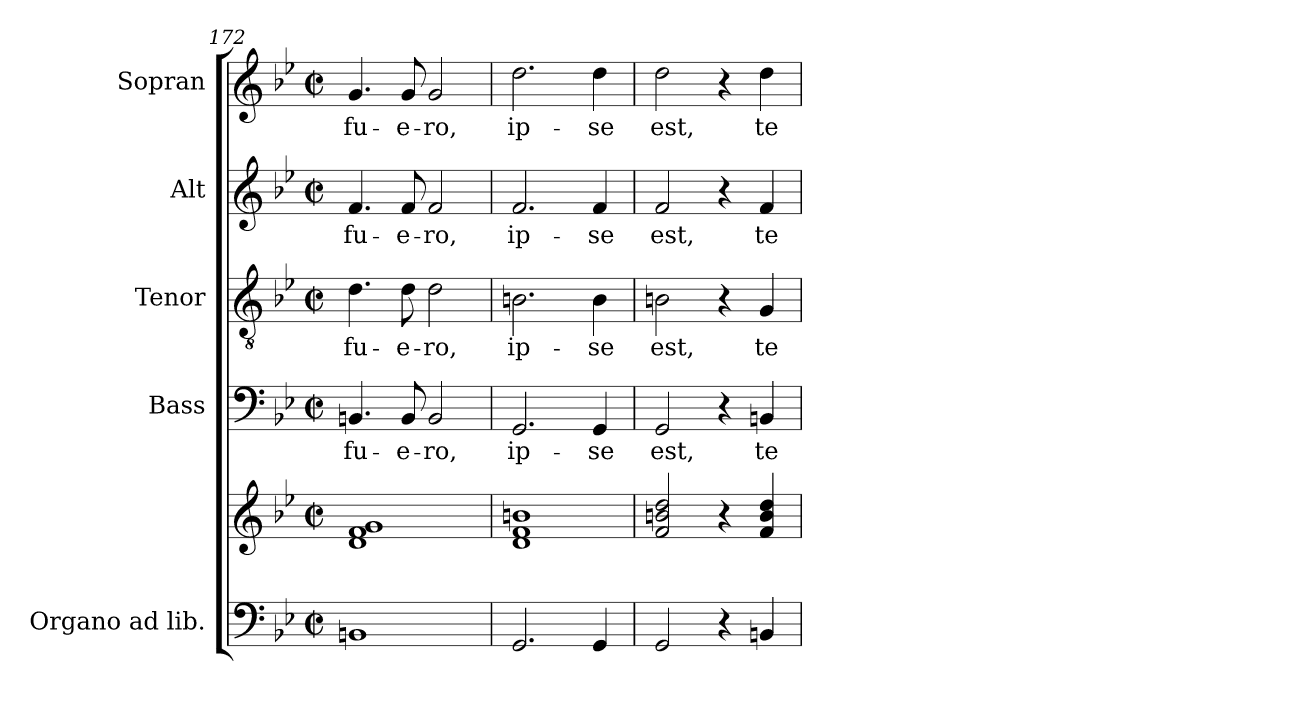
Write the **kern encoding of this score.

**kern	**kern	**kern	**text	**kern	**text	**kern	**text	**kern	**text
*part5	*part5	*part4	*part4	*part3	*part3	*part2	*part2	*part1	*part1
*staff6	*staff5	*staff4	*staff4	*staff3	*staff3	*staff2	*staff2	*staff1	*staff1
*I"Organo ad lib.	*	*I"Bass	*	*I"Tenor	*	*I"Alt	*	*I"Sopran	*
*	*	*I'B.	*	*I'T.	*	*I'A.	*	*I'S.	*
*clefF4	*clefG2	*clefF4	*	*clefGv2	*	*clefG2	*	*clefG2	*
*k[b-e-]	*k[b-e-]	*k[b-e-]	*	*k[b-e-]	*	*k[b-e-]	*	*k[b-e-]	*
*B-:	*B-:	*B-:	*	*B-:	*	*B-:	*	*B-:	*
*M2/2	*M2/2	*M2/2	*	*M2/2	*	*M2/2	*	*M2/2	*
*met(c|)	*met(c|)	*met(c|)	*	*met(c|)	*	*met(c|)	*	*met(c|)	*
=172	=172	=172	=172	=172	=172	=172	=172	=172	=172
!	!	!	!LO:LY:b	!	!LO:LY:b	!	!LO:LY:b	!	!LO:LY:b
1BBn	1d 1f 1g	4.BBn/	fu-	4.d\	fu-	4.f/	fu-	4.g/	fu-
!	!	!	!LO:LY:b	!	!LO:LY:b	!	!LO:LY:b	!	!LO:LY:b
.	.	8BB/	-e-	8d\	-e-	8f/	-e-	8g/	-e-
!	!	!	!LO:LY:b	!	!LO:LY:b	!	!LO:LY:b	!	!LO:LY:b
.	.	2BB/	-ro,	2d\	-ro,	2f/	-ro,	2g/	-ro,
=173	=173	=173	=173	=173	=173	=173	=173	=173	=173
!	!	!	!LO:LY:b	!	!LO:LY:b	!	!LO:LY:b	!	!LO:LY:b
2.GG/	1d 1f 1bn	2.GG/	ip-	2.Bn\	ip-	2.f/	ip-	2.dd\	ip-
!	!	!	!LO:LY:b	!	!LO:LY:b	!	!LO:LY:b	!	!LO:LY:b
4GG/	.	4GG/	-se	4B\	-se	4f/	-se	4dd\	-se
=174	=174	=174	=174	=174	=174	=174	=174	=174	=174
!	!	!	!LO:LY:b	!	!LO:LY:b	!	!LO:LY:b	!	!LO:LY:b
2GG/	2f/ 2bn/ 2dd/	2GG/	est,	2Bn\	est,	2f/	est,	2dd\	est,
4r	4r	4r	.	4r	.	4r	.	4r	.
!	!	!	!LO:LY:b	!	!LO:LY:b	!	!LO:LY:b	!	!LO:LY:b
4BBn/	4f/ 4b/ 4dd/	4BBn/	te-	4G/	te-	4f/	te-	4dd\	te-
=	=	=	=	=	=	=	=	=	=
*-	*-	*-	*-	*-	*-	*-	*-	*-	*-
